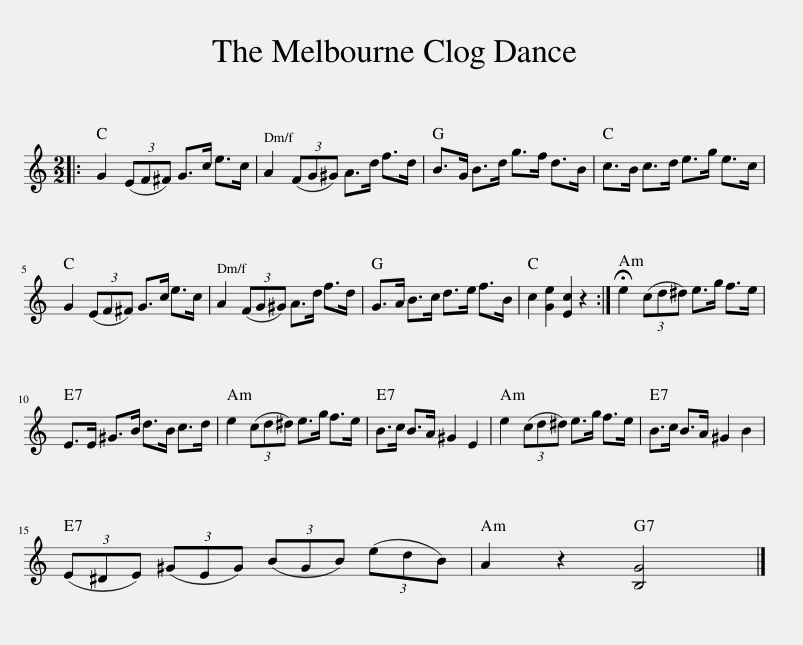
X:1
L:1/8
M:2/2
I:linebreak $
K:C
V:1 treble
V:1
|: G2 (3(EF^F) G>c e>c | A2 (3(FG^G) A>d f>d | B>G B>d g>f d>B | c>B c>d e>g e>c |$ G2 (3(EF^F) G>c e>c | %5
 A2 (3(FG^G) A>d f>d | G>A B>c d>e f>B | c2 [Ge]2 [Ec]2 z2 :| !fermata!e2 (3(cd^d) e>g f>e |$ E>E ^G>B d>B c>d | %10
 e2 (3(cd^d) e>g f>e | B>c B>A ^G2 E2 | e2 (3(cd^d) e>g f>e | B>c B>A ^G2 B2 |$ (3(E^DE) (3(^GEG) (3(BGB) (3(edB) | %15
 A2 z2 [B,G]4 |] %16
